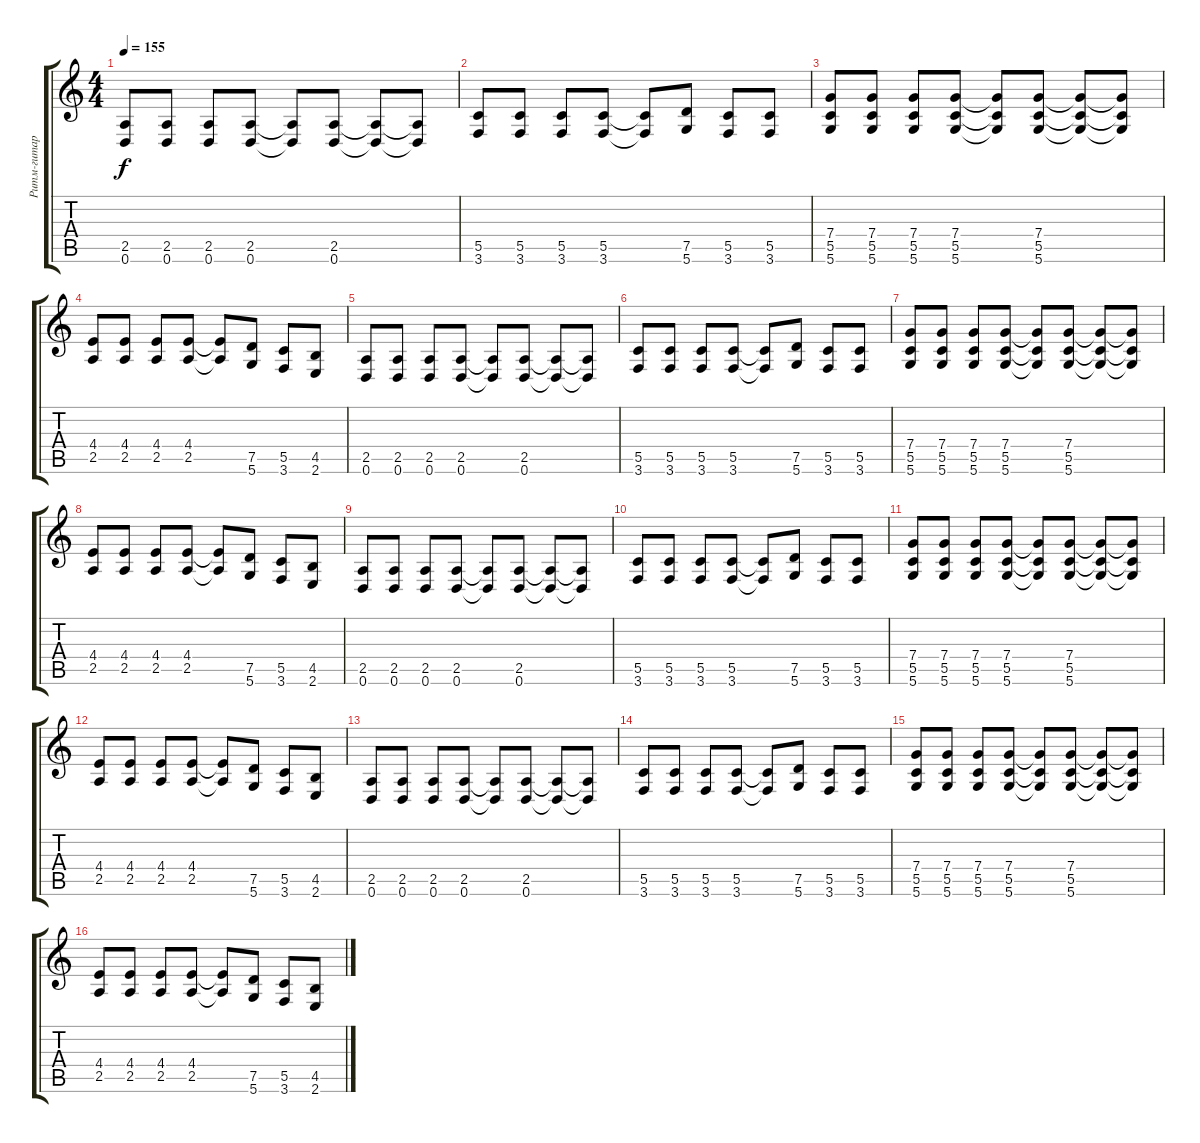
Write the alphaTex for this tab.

\track ("Ритм-гитара" "Ритм-гитар") {instrument distortionguitar}
\staff {score tabs}
\tuning (D4 A3 F3 C3 G2 D2) {hide}
\ts (4 4)
\tempo 155
\clef g2
\ks c
(2.5 0.6).8{dy f} (2.5 0.6).8 (2.5 0.6).8 (2.5 0.6).8 (2.5{t} 0.6{t}).8 (2.5 0.6).8 (2.5{t} 0.6{t}).8 (2.5{t} 0.6{t}).8 |
(5.5 3.6).8 (5.5 3.6).8 (5.5 3.6).8 (5.5 3.6).8 (5.5{t} 3.6{t}).8 (7.5 5.6).8 (5.5 3.6).8 (5.5 3.6).8 |
(7.4 5.5 5.6).8 (7.4 5.5 5.6).8 (7.4 5.5 5.6).8 (7.4 5.5 5.6).8 (7.4{t} 5.5{t} 5.6{t}).8 (7.4 5.5 5.6).8 (7.4{t} 5.5{t} 5.6{t}).8 (7.4{t} 5.5{t} 5.6{t}).8 |
(4.4 2.5).8 (4.4 2.5).8 (4.4 2.5).8 (4.4 2.5).8 (4.4{t} 2.5{t}).8 (7.5 5.6).8 (5.5 3.6).8 (4.5 2.6).8 |
(2.5 0.6).8 (2.5 0.6).8 (2.5 0.6).8 (2.5 0.6).8 (2.5{t} 0.6{t}).8 (2.5 0.6).8 (2.5{t} 0.6{t}).8 (2.5{t} 0.6{t}).8 |
(5.5 3.6).8 (5.5 3.6).8 (5.5 3.6).8 (5.5 3.6).8 (5.5{t} 3.6{t}).8 (7.5 5.6).8 (5.5 3.6).8 (5.5 3.6).8 |
(7.4 5.5 5.6).8 (7.4 5.5 5.6).8 (7.4 5.5 5.6).8 (7.4 5.5 5.6).8 (7.4{t} 5.5{t} 5.6{t}).8 (7.4 5.5 5.6).8 (7.4{t} 5.5{t} 5.6{t}).8 (7.4{t} 5.5{t} 5.6{t}).8 |
(4.4 2.5).8 (4.4 2.5).8 (4.4 2.5).8 (4.4 2.5).8 (4.4{t} 2.5{t}).8 (7.5 5.6).8 (5.5 3.6).8 (4.5 2.6).8 |
(2.5 0.6).8 (2.5 0.6).8 (2.5 0.6).8 (2.5 0.6).8 (2.5{t} 0.6{t}).8 (2.5 0.6).8 (2.5{t} 0.6{t}).8 (2.5{t} 0.6{t}).8 |
(5.5 3.6).8 (5.5 3.6).8 (5.5 3.6).8 (5.5 3.6).8 (5.5{t} 3.6{t}).8 (7.5 5.6).8 (5.5 3.6).8 (5.5 3.6).8 |
(7.4 5.5 5.6).8 (7.4 5.5 5.6).8 (7.4 5.5 5.6).8 (7.4 5.5 5.6).8 (7.4{t} 5.5{t} 5.6{t}).8 (7.4 5.5 5.6).8 (7.4{t} 5.5{t} 5.6{t}).8 (7.4{t} 5.5{t} 5.6{t}).8 |
(4.4 2.5).8 (4.4 2.5).8 (4.4 2.5).8 (4.4 2.5).8 (4.4{t} 2.5{t}).8 (7.5 5.6).8 (5.5 3.6).8 (4.5 2.6).8 |
(2.5 0.6).8 (2.5 0.6).8 (2.5 0.6).8 (2.5 0.6).8 (2.5{t} 0.6{t}).8 (2.5 0.6).8 (2.5{t} 0.6{t}).8 (2.5{t} 0.6{t}).8 |
(5.5 3.6).8 (5.5 3.6).8 (5.5 3.6).8 (5.5 3.6).8 (5.5{t} 3.6{t}).8 (7.5 5.6).8 (5.5 3.6).8 (5.5 3.6).8 |
(7.4 5.5 5.6).8 (7.4 5.5 5.6).8 (7.4 5.5 5.6).8 (7.4 5.5 5.6).8 (7.4{t} 5.5{t} 5.6{t}).8 (7.4 5.5 5.6).8 (7.4{t} 5.5{t} 5.6{t}).8 (7.4{t} 5.5{t} 5.6{t}).8 |
(4.4 2.5).8 (4.4 2.5).8 (4.4 2.5).8 (4.4 2.5).8 (4.4{t} 2.5{t}).8 (7.5 5.6).8 (5.5 3.6).8 (4.5 2.6).8
